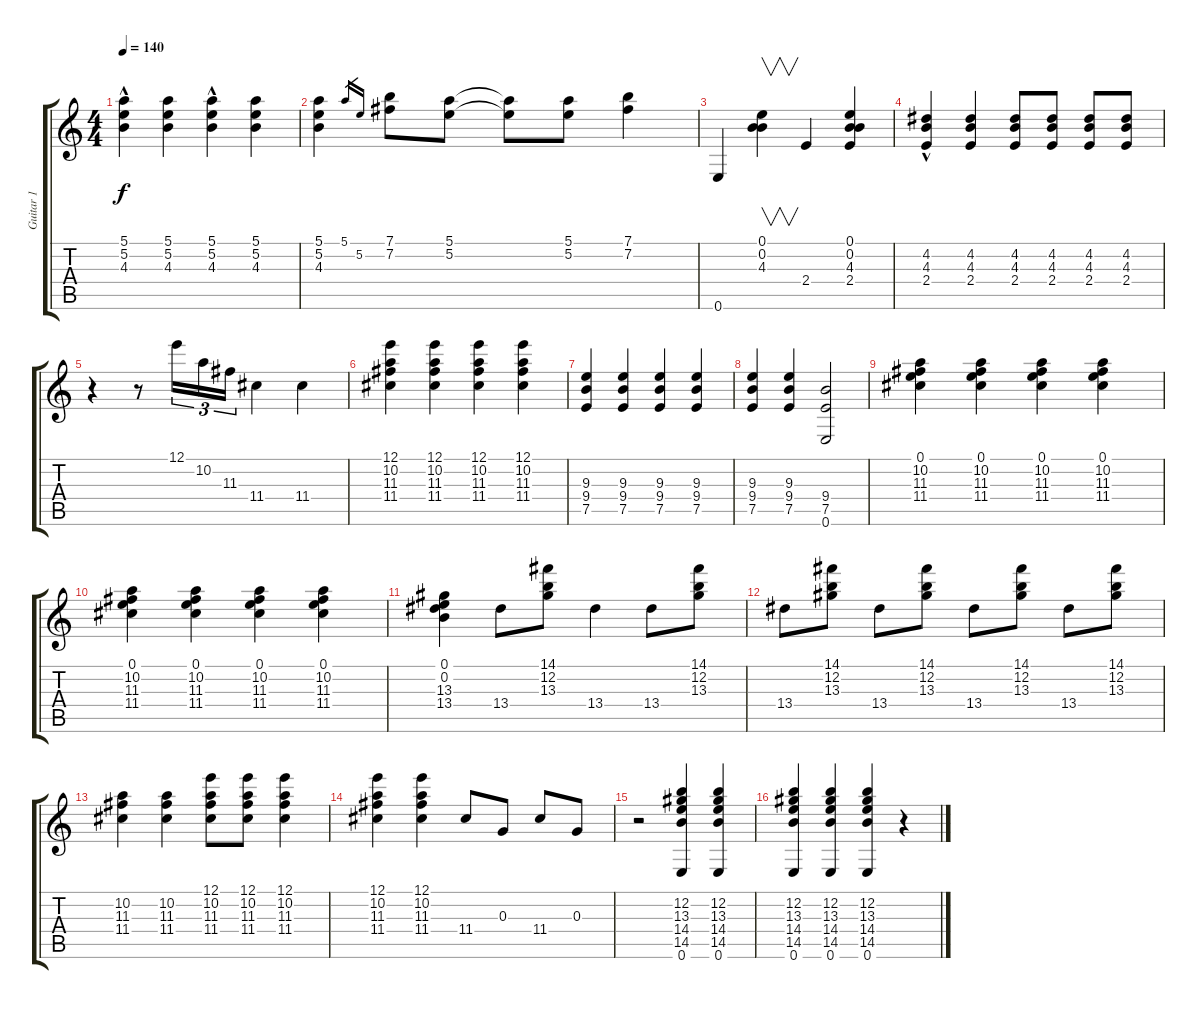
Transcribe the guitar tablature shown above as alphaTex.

\track ("Guitar 1" "Guitar 1") {instrument electricguitarclean}
\staff {score tabs}
\tuning (E4 B3 G3 D3 A2 E2) {hide}
\ts (4 4)
\tempo 140
\clef g2
\ks c
(5.1{hac} 5.2{hac} 4.3{hac}).4{dy f} (5.1 5.2 4.3).4 (5.1{hac} 5.2{hac} 4.3{hac}).4 (5.1 5.2 4.3).4 |
(5.1 5.2 4.3).4 5.1.16{gr} 5.2.16{gr} (7.1 7.2).8 (5.1 5.2).8 (5.1{t} 5.2{t}).8 (5.1 5.2).8 (7.1 7.2).4 |
0.6.4 (0.1 0.2 4.3).4{v} 2.4.4 (0.1 0.2 4.3 2.4).4 |
(4.2{hac} 4.3{hac} 2.4{hac}).4 (4.2 4.3 2.4).4 (4.2 4.3 2.4).8 (4.2 4.3 2.4).8 (4.2 4.3 2.4).8 (4.2 4.3 2.4).8 |
r.4 r.8 12.1.16{tu (3 2)} 10.2.16{tu (3 2)} 11.3.16{tu (3 2)} 11.4.4 11.4.4 |
(12.1 10.2 11.3 11.4).4 (12.1 10.2 11.3 11.4).4 (12.1 10.2 11.3 11.4).4 (12.1 10.2 11.3 11.4).4 |
(9.3 9.4 7.5).4 (9.3 9.4 7.5).4 (9.3 9.4 7.5).4 (9.3 9.4 7.5).4 |
(9.3 9.4 7.5).4 (9.3 9.4 7.5).4 (9.4 7.5 0.6).2 |
(0.1 10.2 11.3 11.4).4 (0.1 10.2 11.3 11.4).4 (0.1 10.2 11.3 11.4).4 (0.1 10.2 11.3 11.4).4 |
(0.1 10.2 11.3 11.4).4 (0.1 10.2 11.3 11.4).4 (0.1 10.2 11.3 11.4).4 (0.1 10.2 11.3 11.4).4 |
(0.1 0.2 13.3 13.4).4 13.4.8 (14.1 12.2 13.3).8 13.4.4 13.4.8 (14.1 12.2 13.3).8 |
13.4.8 (14.1 12.2 13.3).8 13.4.8 (14.1 12.2 13.3).8 13.4.8 (14.1 12.2 13.3).8 13.4.8 (14.1 12.2 13.3).8 |
(10.2 11.3 11.4).4 (10.2 11.3 11.4).4 (12.1 10.2 11.3 11.4).8 (12.1 10.2 11.3 11.4).8 (12.1 10.2 11.3 11.4).4 |
(12.1 10.2 11.3 11.4).4 (12.1 10.2 11.3 11.4).4 11.4.8 0.3.8 11.4.8 0.3.8 |
r.2 (12.2 13.3 14.4 14.5 0.6).4 (12.2 13.3 14.4 14.5 0.6).4 |
(12.2 13.3 14.4 14.5 0.6).4 (12.2 13.3 14.4 14.5 0.6).4 (12.2 13.3 14.4 14.5 0.6).4 r.4
